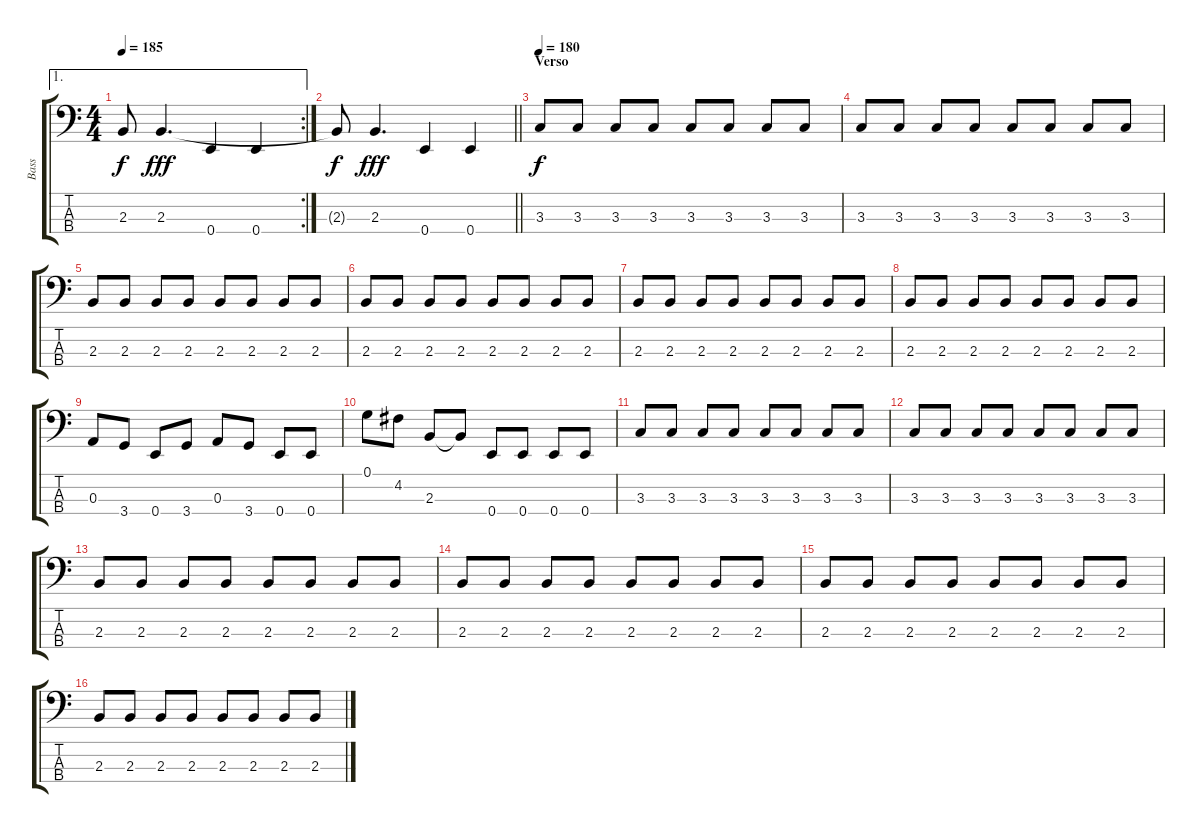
\track ("Bass" "Bass") {instrument electricbassfinger}
\staff {score tabs}
\tuning (G2 D2 A1 E1) {hide}
\ae 1
\rc 2
\ts (4 4)
\tempo 185
\clef f4
\ks c
2.3{t}.8{dy f} 2.3.4{d dy fff} 0.4.4 0.4.4 |
\barLineRight lightlight
2.3{t}.8{dy f} 2.3.4{d dy fff} 0.4.4 0.4.4 |
\section ("" "Verso")
\tempo 180
3.3.8{dy f} 3.3.8 3.3.8 3.3.8 3.3.8 3.3.8 3.3.8 3.3.8 |
3.3.8 3.3.8 3.3.8 3.3.8 3.3.8 3.3.8 3.3.8 3.3.8 |
2.3.8 2.3.8 2.3.8 2.3.8 2.3.8 2.3.8 2.3.8 2.3.8 |
2.3.8 2.3.8 2.3.8 2.3.8 2.3.8 2.3.8 2.3.8 2.3.8 |
2.3.8 2.3.8 2.3.8 2.3.8 2.3.8 2.3.8 2.3.8 2.3.8 |
2.3.8 2.3.8 2.3.8 2.3.8 2.3.8 2.3.8 2.3.8 2.3.8 |
0.3.8 3.4.8 0.4.8 3.4.8 0.3.8 3.4.8 0.4.8 0.4.8 |
0.1.8 4.2.8 2.3.8 2.3{t}.8 0.4.8 0.4.8 0.4.8 0.4.8 |
3.3.8 3.3.8 3.3.8 3.3.8 3.3.8 3.3.8 3.3.8 3.3.8 |
3.3.8 3.3.8 3.3.8 3.3.8 3.3.8 3.3.8 3.3.8 3.3.8 |
2.3.8 2.3.8 2.3.8 2.3.8 2.3.8 2.3.8 2.3.8 2.3.8 |
2.3.8 2.3.8 2.3.8 2.3.8 2.3.8 2.3.8 2.3.8 2.3.8 |
2.3.8 2.3.8 2.3.8 2.3.8 2.3.8 2.3.8 2.3.8 2.3.8 |
2.3.8 2.3.8 2.3.8 2.3.8 2.3.8 2.3.8 2.3.8 2.3.8
